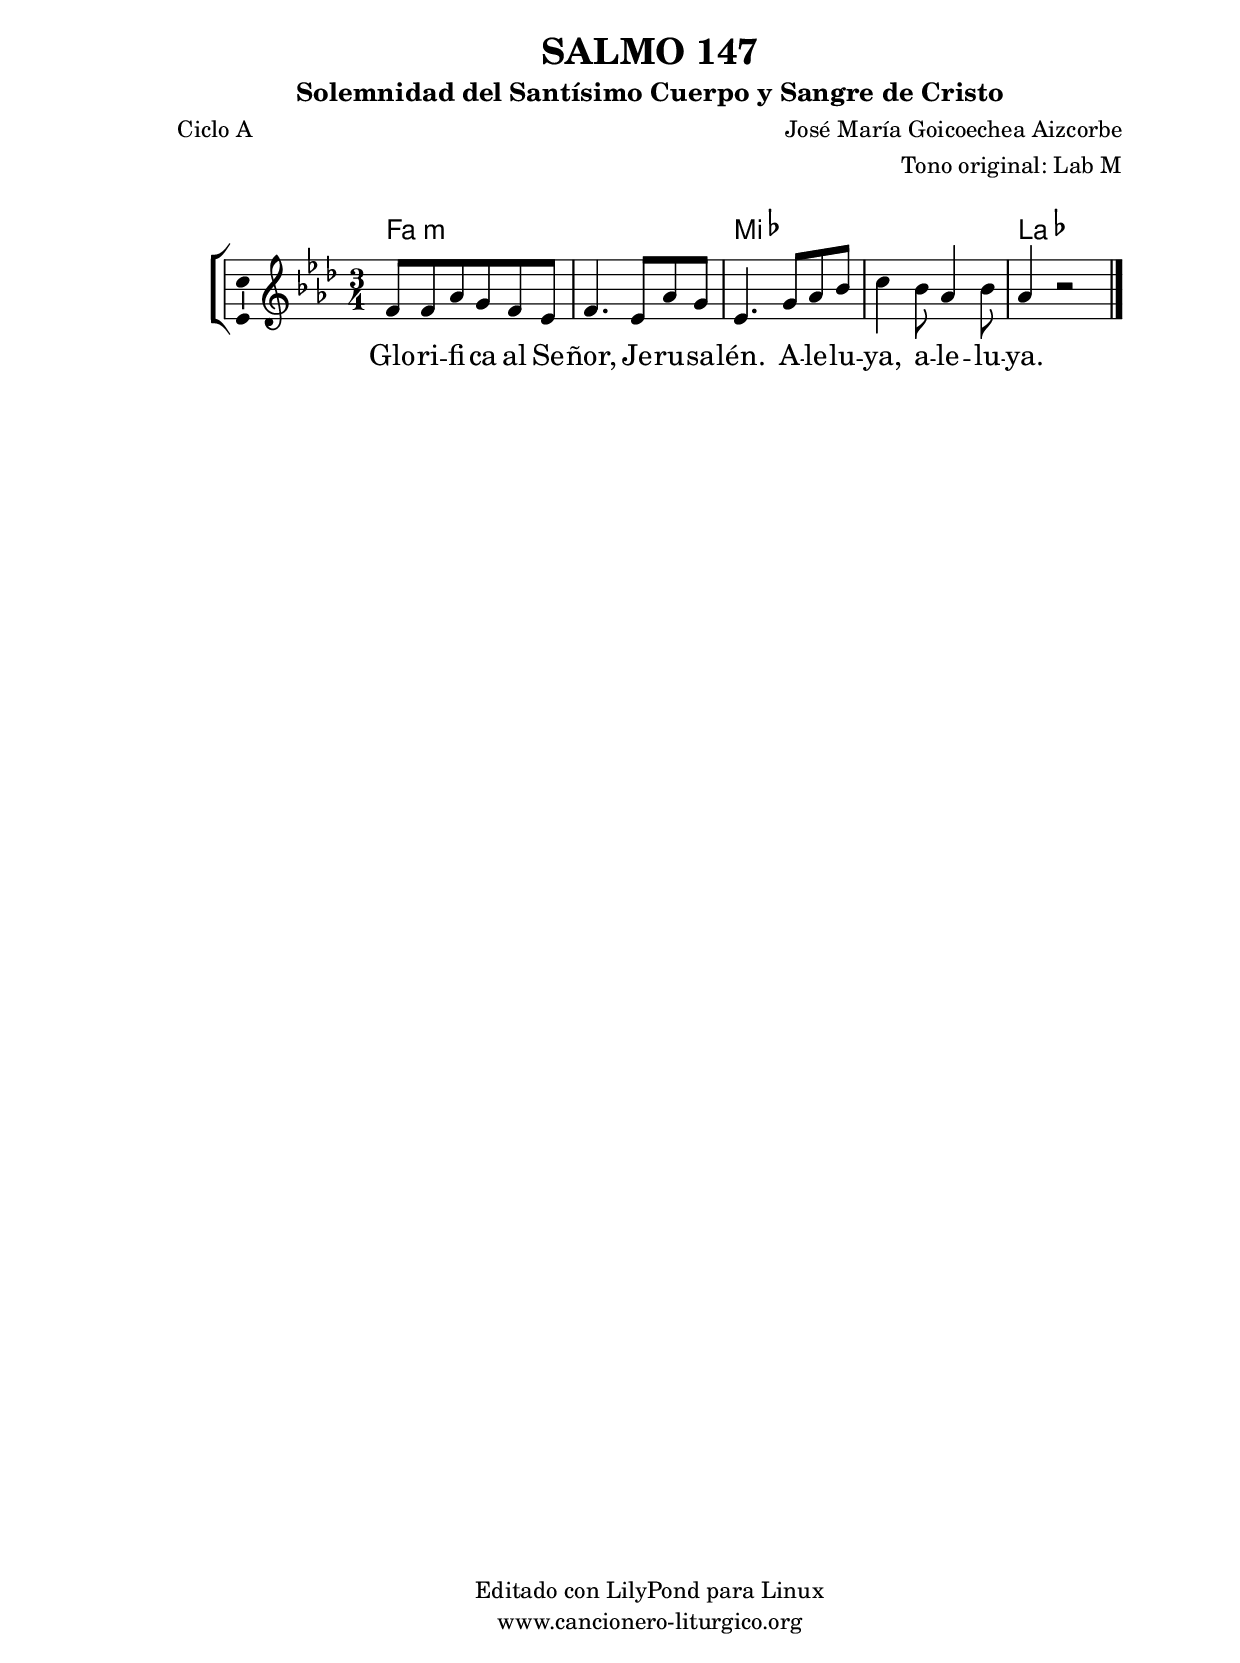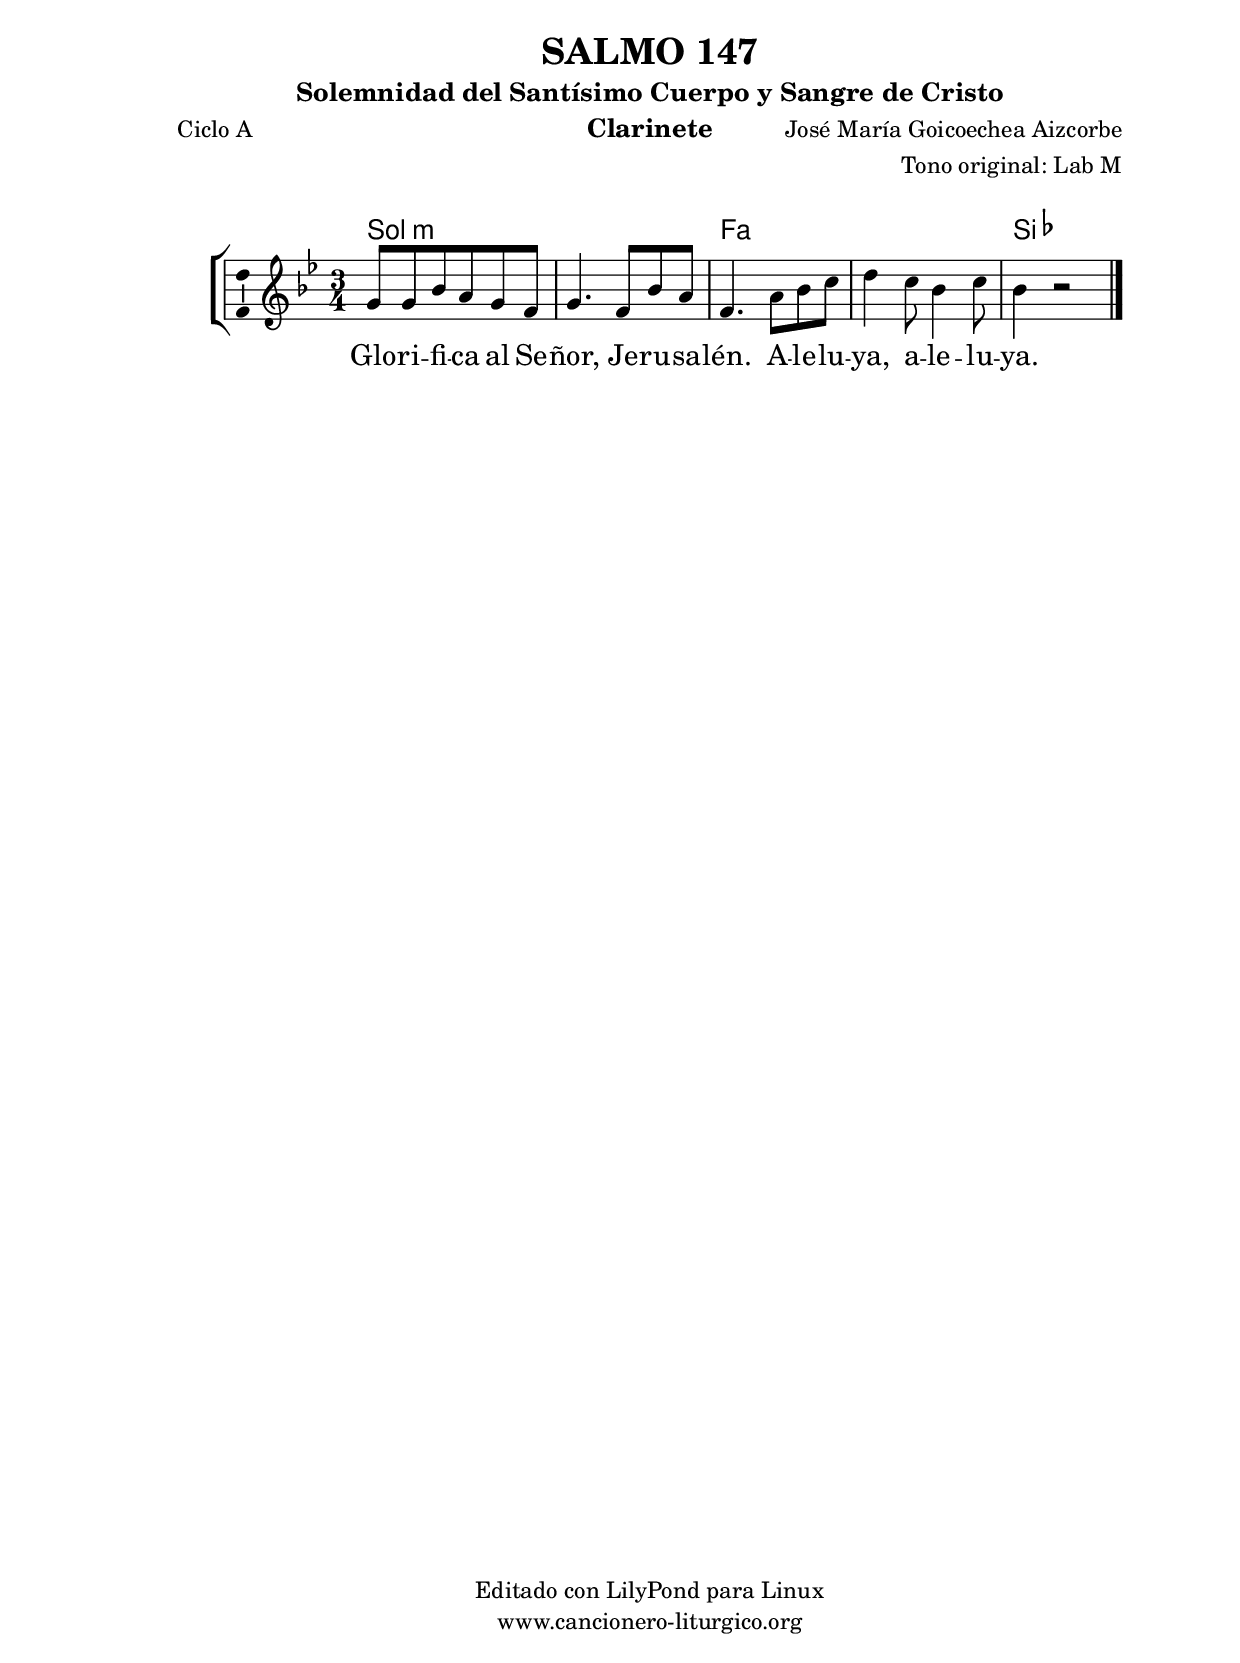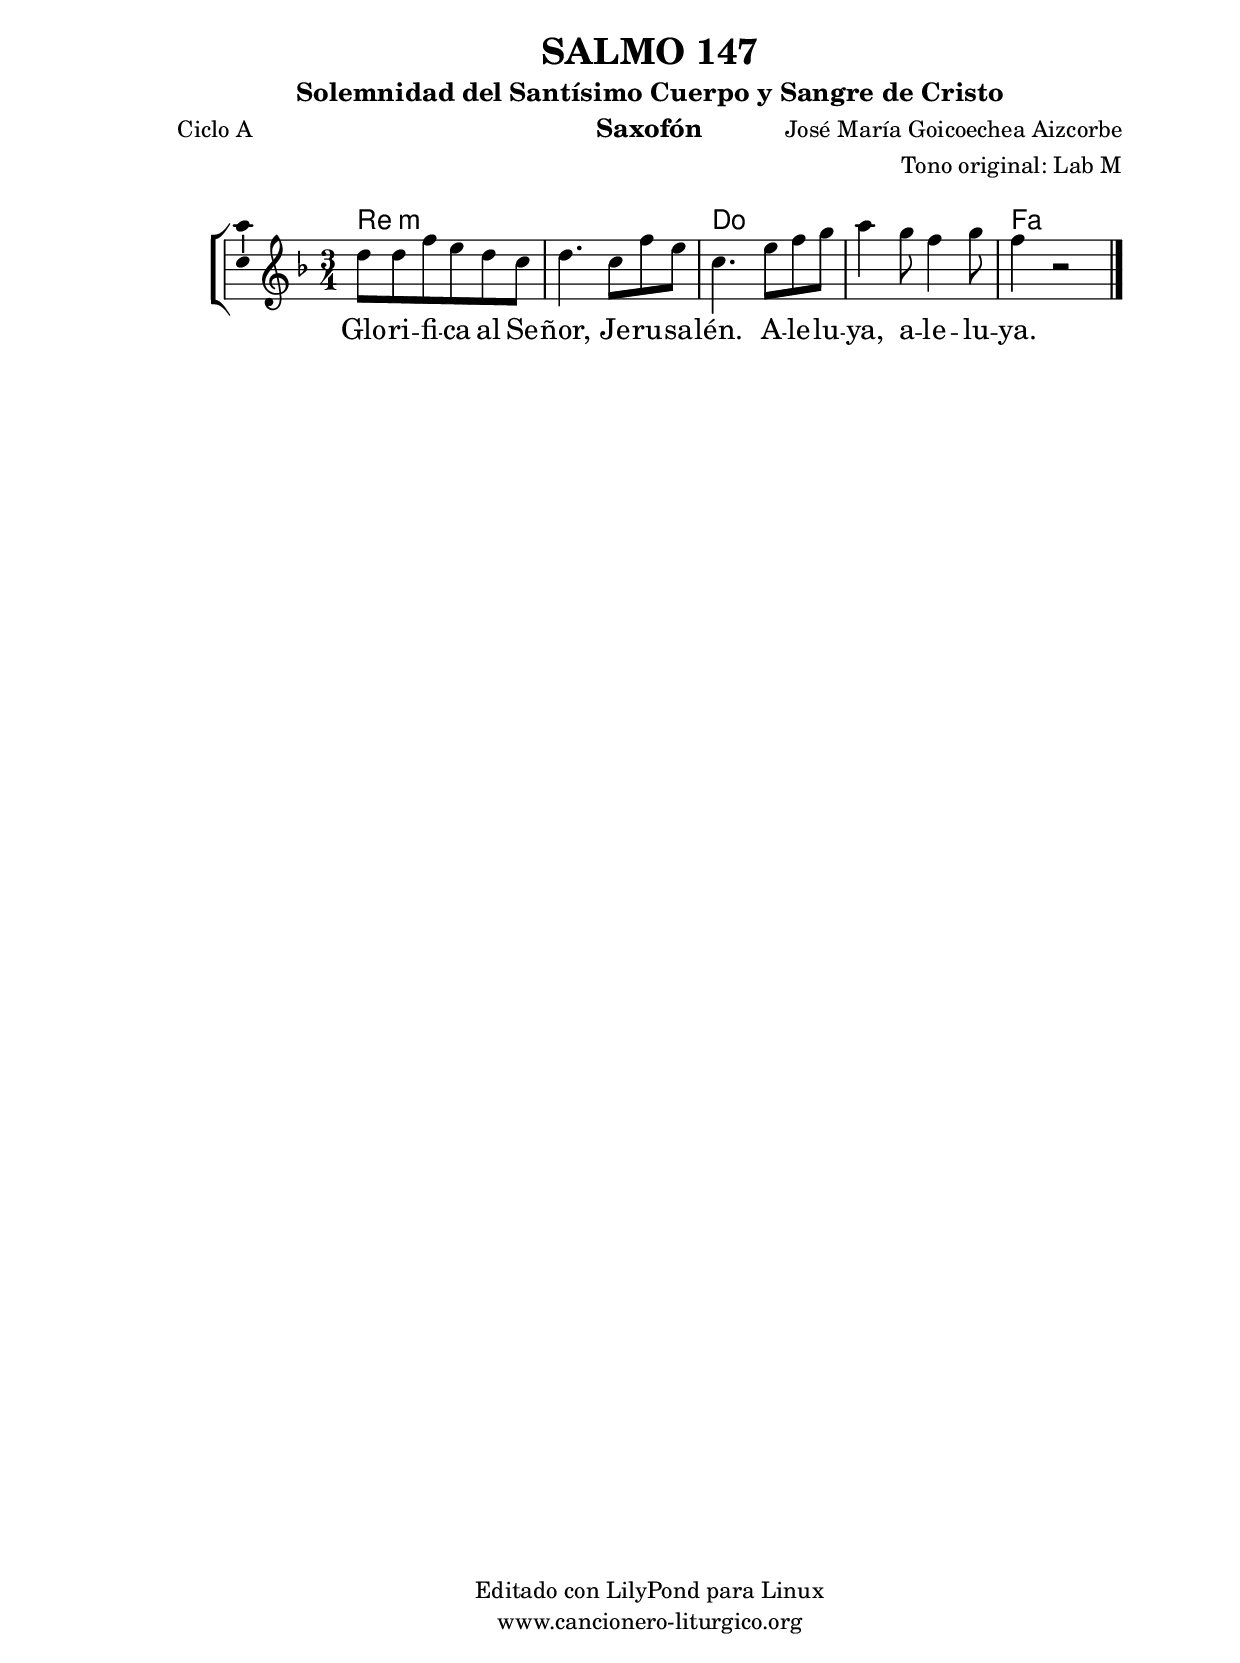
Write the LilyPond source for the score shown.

%
%para convertir .midi en .wav:
%timidity filename.midi -Ow -o finename.wav
%
%
%Para convertir de .wav a .mp3:
%lame -h -m j filename.wav
%
%
%para escuchar el midi:
%timidity nombrefichero.midi
%


%versión de lilypond para la que se ha escrito esta partitura:
\version "2.16.0"

	%Tamaño papel
	#(set-default-paper-size "a4")
	%Tamaño partitura
	#(set-global-staff-size 20)
	%No responde al pulsar sobre una nota
	#(ly:set-option 'point-and-click #f)

%parámetros del encabezamiento:
\header {
	title = "SALMO 147"
	subtitle = "Solemnidad del Santísimo Cuerpo y Sangre de Cristo"
	composer = "José María Goicoechea Aizcorbe"
	poet = "Ciclo A"
	meter = ""
	arranger = "Tono original: Lab M"
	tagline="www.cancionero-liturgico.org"
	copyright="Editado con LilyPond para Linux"
	tiempo = "Ordinario"
	usos = "Salmo"
	letra = ""
	}

%parámetros asociados al papel:
\paper  {
	oddHeaderMarkup = \markup {\fill-line { \on-the-fly #not-first-page \fromproperty #'header:title \on-the-fly #not-first-page \fromproperty #'header:composer }}
	evenHeaderMarkup = \markup {\fill-line { \fromproperty #'header:composer \fromproperty #'header:title }}
	#(set-paper-size "a4")
	print-page-number = ##f
	first-page-number = 1
	print-first-page-number = ##f
%	head-separation = 3.0 \cm
	top-margin = 2.0 \cm
	bottom-margin = 0.5\cm
%%%	bottom-margin = -1.0\cm
	left-margin = 3.0 \cm
	line-width = 16.0 \cm 
	indent = 8\mm
	interscoreline = 2.\mm
	between-system-space = 15\mm
%	para que las partituras no llenen la hoja:
	ragged-bottom = ##t
%	idem para la última hoja:
	ragged-last-bottom = ##f
%	para que las partituras llenen el ancho del papel:
	ragged-last = ##f
	after-title-space = 2.5 \cm
%page-count=1
%system-count=1

	%Flexible Vertical Spacing
%	markup-markup-spacing =
%	#'((basic-distance . 15) (minimum-distance . 15) (padding . 3))
	markup-system-spacing =
	#'((basic-distance . 15) (minimum-distance . 15) (padding . 3))
	system-system-spacing =
	#'((basic-distance . 15) (minimum-distance . 15) (padding . 3))
	score-system-spacing =
	#'((basic-distance . 15) (minimum-distance . 15) (padding . 5))
%	top-system-spacing = % header
%	#'((basic-distance . 8) (minimum-distance . 0) (padding . 3))
%	top-markup-spacing =
%	#'((basic-distance . 20) (minimum-distance . 20) (padding . 3))
	last-bottom-spacing = % footer
	#'((basic-distance . 5) (minimum-distance . 5) (padding . 3))
%	score-markup-spacing =
%	#'((basic-distance . 16) (minimum-distance . 13) (padding . 3))

	}


%parámetros que afectan a toda la partitura:
global =  {
	%clave de sol (G):
	\clef G
	%armadura:
%	\transpose e ees
	\key aes \major
	\tempo 4=80
	\set Score.tempoHideNote = ##t
	}


acordes = {
	\italianChords
	\chordmode {
%	\transpose e ees
{

f2.:m f:m ees ees aes

	}
	}
}


melodia = 
%	\transpose e ees
{
	\relative c'{

\time 3/4
f8 f aes g f ees
f4. ees8 aes g
ees4. g8 aes bes
c4 bes8 aes4 bes8
aes4 r2

	\bar "|."
	}
	}


texto = \lyricmode {
Glo -- ri -- fi -- ca al Se -- ñor, Je -- ru -- sa -- lén.
A -- le -- lu -- ya, a -- le -- lu -- ya.
	}


acordesStaff = \context ChordNames = acordesStaff <<
	\set chordChanges = ##t
	\acordes
	>>


vozStaff = \context Voice = vozStaff
\with {\consists "Ambitus_engraver"}
<<
%	\set Staff.instrumentName = ""
%	\set Staff.shortInstrumentName = ""
%	\set Staff.midiInstrument = #"clarinet"
%	\set Staff.midiInstrument = #"cello"
%	\set Staff.midiInstrument = #"flute"
	\set Staff.midiInstrument = #"electric guitar (jazz)"
%	\set Staff.midiInstrument = #"english horn"
%	\set Staff.midiInstrument = #"violin"
%	\set Staff.midiInstrument = #"glockenspiel"
	\set Staff.midiMinimumVolume = #0.7
	\set Staff.midiMaximumVolume = #0.9
	\global
	\melodia
	>>


textoStaff = \context Lyrics = textoStaff <<
	\lyricsto vozStaff \texto
	>>

\book {
	\score {
		\context ChoirStaff {
			\override StaffGroup.SystemStartBracket #'collapse-height = #1
			\override Score.SystemStartBar #'collapse-height = #1
			<<
			\acordesStaff
			\vozStaff
			\textoStaff
			>>
			}
		\layout {
	    		\context {
				\Lyrics
				\override LyricText #'font-size = #2
				}
	   		 \context {
				\Score
				%fontSize = #3
				\override StaffSymbol #'staff-space = #(magstep +3)
				%\override Beam #'thickness = #0.55
				%\override SpacingSpanner #'spacing-increment = #1.0
				%\override Slur #'height-limit = #1.5
				}
			}
		}
	\score {
		\unfoldRepeats
		\context ChoirStaff {
			<<
			\acordesStaff
			\vozStaff
			>>
			}
		\midi {
	  		\context {
	  			\Score
				tempoWholesPerMinute = #(ly:make-moment 70 4)
				}
			}
		}
	}

%Partitura para clarinete
#(define output-suffix "C")
\book {
	\header{
		instrument = "Clarinete"
		}
	\score {
		\context ChoirStaff {
			\override StaffGroup.SystemStartBracket #'collapse-height = #1
			\override Score.SystemStartBar #'collapse-height = #1
\transpose c d
			<<
			\acordesStaff
			\vozStaff
			\textoStaff
			>>
			}
		\layout {
	    		\context {
				\Lyrics
				\override LyricText #'font-size = #2
				}
	   		 \context {
				\Score
				%fontSize = #3
				\override StaffSymbol #'staff-space = #(magstep +3)
				%\override Beam #'thickness = #0.55
				%\override SpacingSpanner #'spacing-increment = #1.0
				%\override Slur #'height-limit = #1.5
				}
			}
		}
	}

%Partitura para saxofón
#(define output-suffix "S")
\book {
	\header{
		instrument = "Saxofón"
		}
	\score {
		\context ChoirStaff {
			\override StaffGroup.SystemStartBracket #'collapse-height = #1
			\override Score.SystemStartBar #'collapse-height = #1
\transpose c a
			<<
			\acordesStaff
			\vozStaff
			\textoStaff
			>>
			}
		\layout {
	    		\context {
				\Lyrics
				\override LyricText #'font-size = #2
				}
	   		 \context {
				\Score
				%fontSize = #3
				\override StaffSymbol #'staff-space = #(magstep +3)
				%\override Beam #'thickness = #0.55
				%\override SpacingSpanner #'spacing-increment = #1.0
				%\override Slur #'height-limit = #1.5
				}
			}
		}
	}

